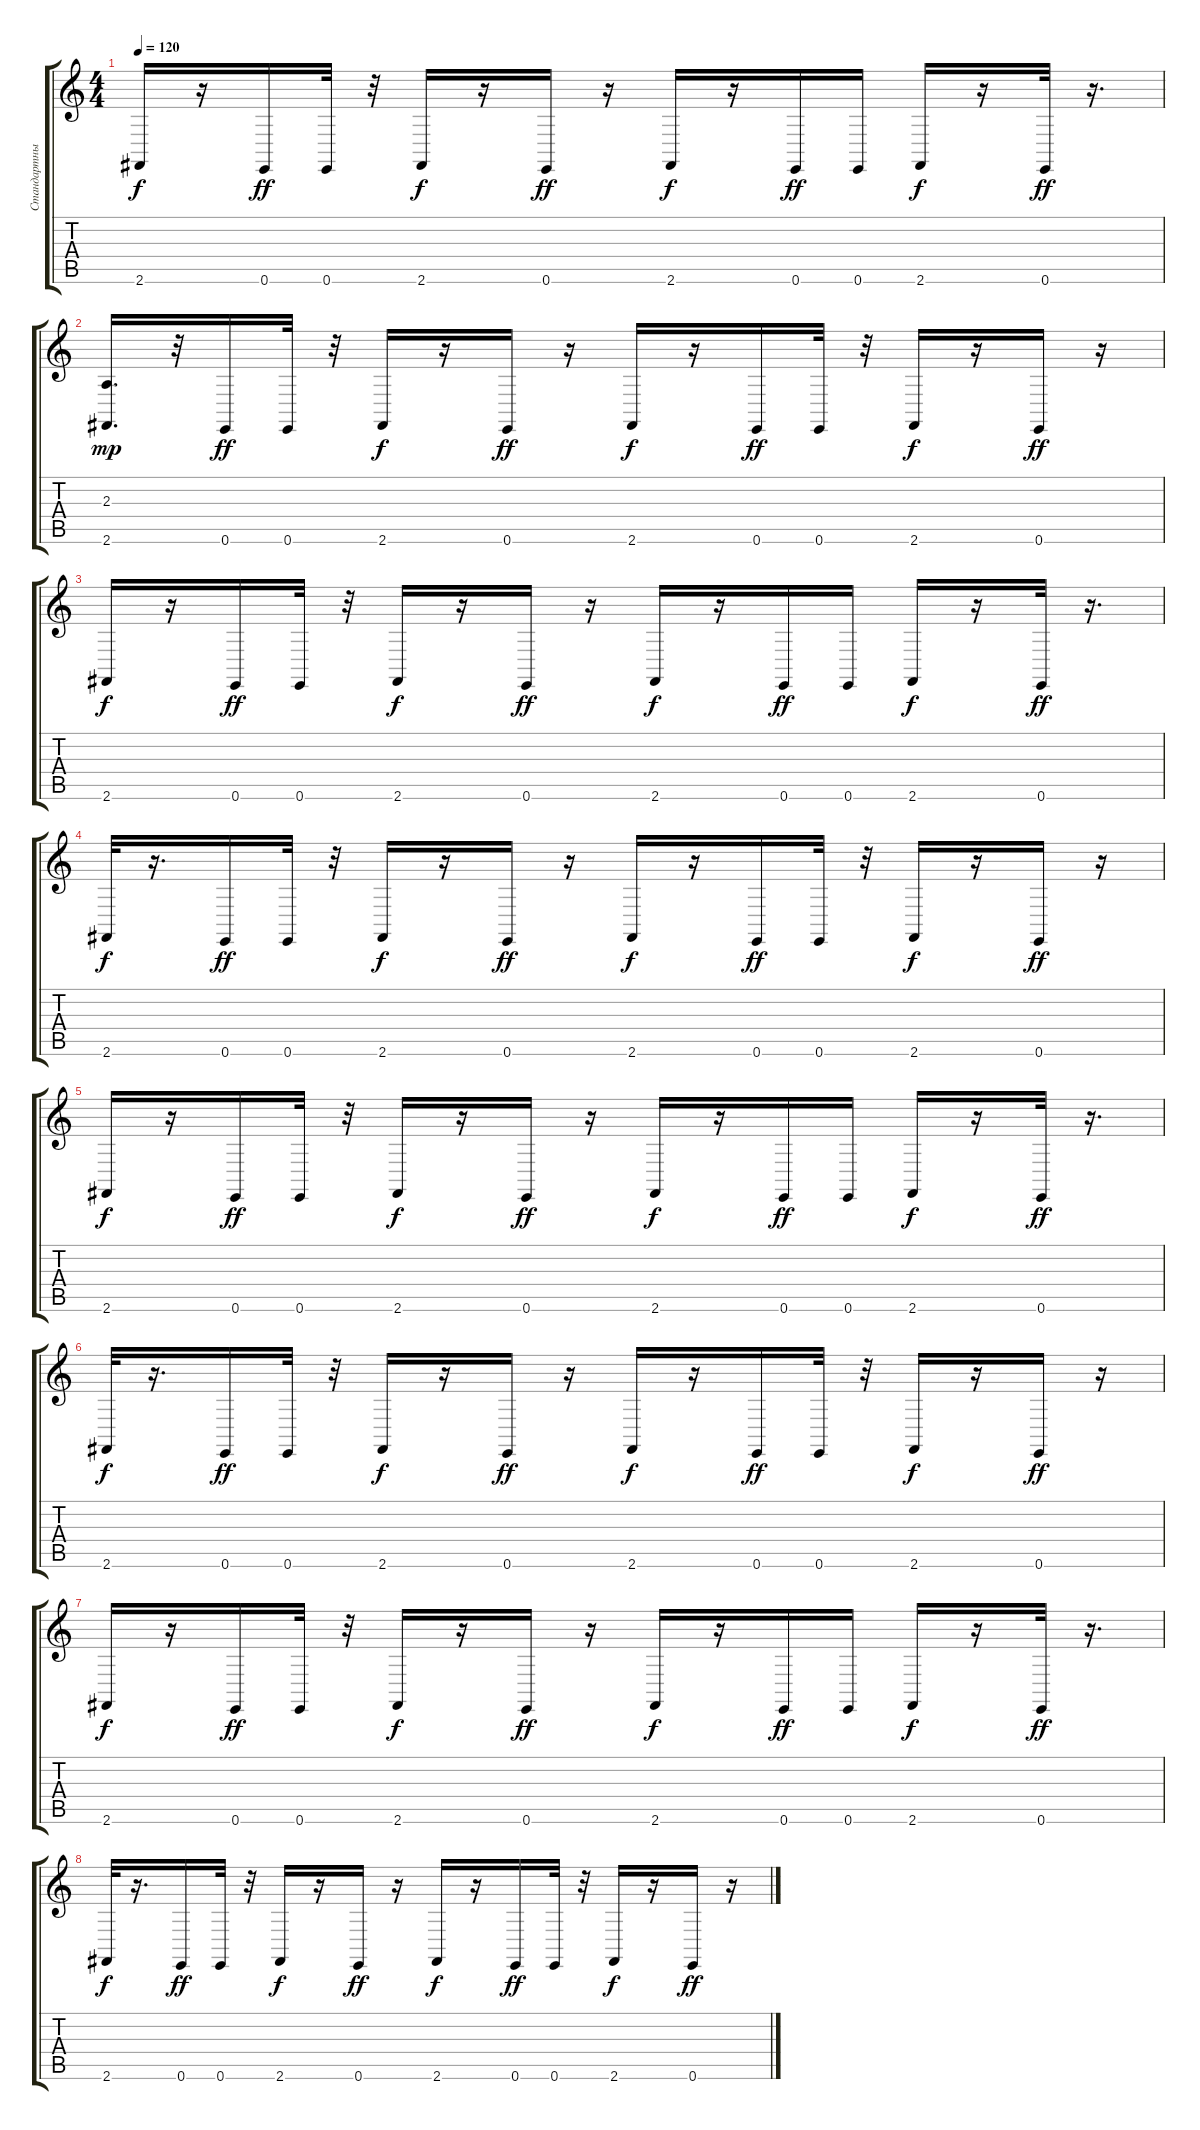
\track ("Стандартный Набор" "Стандартны") {instrument synthdrum}
\staff {score tabs}
\tuning (E4 B3 G3 D3 A2 E2) {hide}
\ts (4 4)
\tempo 120
\clef g2
\ks c
2.6.16{dy f} r.16 0.6.16{dy ff} 0.6.32 r.32 2.6.16{dy f} r.16 0.6.16{dy ff} r.16 2.6.16{dy f} r.16 0.6.16{dy ff} 0.6.16 2.6.16{dy f} r.16 0.6.32{dy ff} r.16{d} |
(2.3 2.6).16{d dy mp} r.32 0.6.16{dy ff} 0.6.32 r.32 2.6.16{dy f} r.16 0.6.16{dy ff} r.16 2.6.16{dy f} r.16 0.6.16{dy ff} 0.6.32 r.32 2.6.16{dy f} r.16 0.6.16{dy ff} r.16 |
2.6.16{dy f} r.16 0.6.16{dy ff} 0.6.32 r.32 2.6.16{dy f} r.16 0.6.16{dy ff} r.16 2.6.16{dy f} r.16 0.6.16{dy ff} 0.6.16 2.6.16{dy f} r.16 0.6.32{dy ff} r.16{d} |
2.6.32{dy f} r.16{d} 0.6.16{dy ff} 0.6.32 r.32 2.6.16{dy f} r.16 0.6.16{dy ff} r.16 2.6.16{dy f} r.16 0.6.16{dy ff} 0.6.32 r.32 2.6.16{dy f} r.16 0.6.16{dy ff} r.16 |
2.6.16{dy f} r.16 0.6.16{dy ff} 0.6.32 r.32 2.6.16{dy f} r.16 0.6.16{dy ff} r.16 2.6.16{dy f} r.16 0.6.16{dy ff} 0.6.16 2.6.16{dy f} r.16 0.6.32{dy ff} r.16{d} |
2.6.32{dy f} r.16{d} 0.6.16{dy ff} 0.6.32 r.32 2.6.16{dy f} r.16 0.6.16{dy ff} r.16 2.6.16{dy f} r.16 0.6.16{dy ff} 0.6.32 r.32 2.6.16{dy f} r.16 0.6.16{dy ff} r.16 |
2.6.16{dy f} r.16 0.6.16{dy ff} 0.6.32 r.32 2.6.16{dy f} r.16 0.6.16{dy ff} r.16 2.6.16{dy f} r.16 0.6.16{dy ff} 0.6.16 2.6.16{dy f} r.16 0.6.32{dy ff} r.16{d} |
2.6.32{dy f} r.16{d} 0.6.16{dy ff} 0.6.32 r.32 2.6.16{dy f} r.16 0.6.16{dy ff} r.16 2.6.16{dy f} r.16 0.6.16{dy ff} 0.6.32 r.32 2.6.16{dy f} r.16 0.6.16{dy ff} r.16
